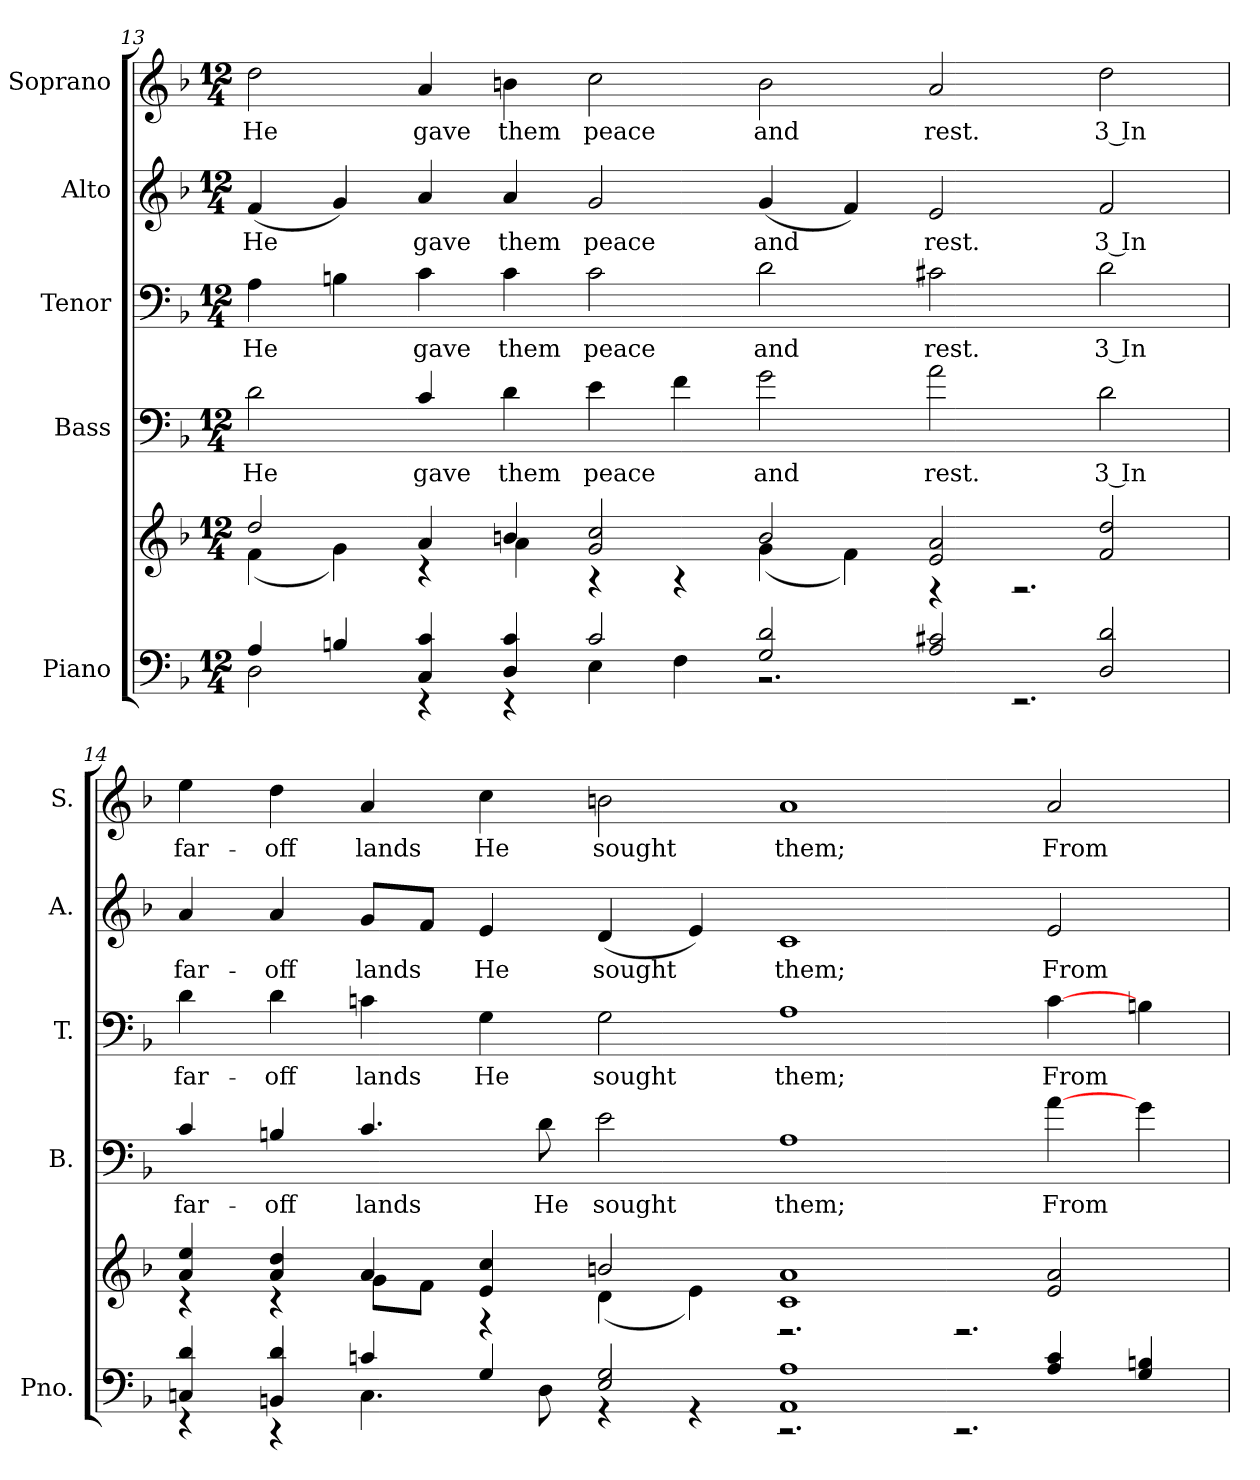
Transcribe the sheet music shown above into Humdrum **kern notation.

**kern	**kern	**kern	**text	**kern	**text	**kern	**text	**kern	**text
*part5	*part5	*part4	*part4	*part3	*part3	*part2	*part2	*part1	*part1
*staff6	*staff5	*staff4	*staff4	*staff3	*staff3	*staff2	*staff2	*staff1	*staff1
*I"Piano	*	*I"Bass	*	*I"Tenor	*	*I"Alto	*	*I"Soprano	*
*I'Pno.	*	*I'B.	*	*I'T.	*	*I'A.	*	*I'S.	*
!!LO:PB:g=z
*clefF4	*clefG2	*clefF4	*	*clefF4	*	*clefG2	*	*clefG2	*
*	*	*ITrd7c12	*	*	*	*	*	*	*
*k[b-]	*k[b-]	*k[b-]	*	*k[b-]	*	*k[b-]	*	*k[b-]	*
*F:	*F:	*F:	*	*F:	*	*F:	*	*F:	*
*M12/4	*M12/4	*M12/4	*	*M12/4	*	*M12/4	*	*M12/4	*
=13	=13	=13	=13	=13	=13	=13	=13	=13	=13
*^	*^	*	*	*	*	*	*	*	*
!	!	!	!	!	!LO:LY:b:color=#000000	!	!	!	!	!	!
!	!	!	!	!	!	!	!LO:LY:b:color=#000000	!	!	!	!
!	!	!	!	!	!	!	!	!	!LO:LY:b:color=#000000	!	!
!	!	!	!	!	!	!	!	!	!	!	!LO:LY:b:color=#000000
4Ai/	2Di\	2ddi/	(4fi\	2Di\	He	4Ai\	He	(4fi/	He	2ddi\	He
4Bni/	.	.	4gi\)	.	.	4Bni\	.	4gi/)	.	.	.
!	!	!	!	!	!LO:LY:b:color=#000000	!	!	!	!	!	!
!	!	!	!	!	!	!	!LO:LY:b:color=#000000	!	!	!	!
!	!	!	!	!	!	!	!	!	!LO:LY:b:color=#000000	!	!
!	!	!	!	!	!	!	!	!	!	!	!LO:LY:b:color=#000000
4Ci/ 4ci	4r	4ai/	4r	4Ci/	gave	4ci\	gave	4ai/	gave	4ai/	gave
!	!	!	!	!	!LO:LY:b:color=#000000	!	!	!	!	!	!
!	!	!	!	!	!	!	!LO:LY:b:color=#000000	!	!	!	!
!	!	!	!	!	!	!	!	!	!LO:LY:b:color=#000000	!	!
!	!	!	!	!	!	!	!	!	!	!	!LO:LY:b:color=#000000
4Di/ 4ci	4r	4bni/	4ai\	4Di\	them	4ci\	them	4ai/	them	4bni\	them
!	!	!	!	!	!LO:LY:b:color=#000000	!	!	!	!	!	!
!	!	!	!	!	!	!	!LO:LY:b:color=#000000	!	!	!	!
!	!	!	!	!	!	!	!	!	!LO:LY:b:color=#000000	!	!
!	!	!	!	!	!	!	!	!	!	!	!LO:LY:b:color=#000000
2ci/	4Ei\	2gi/ 2cci	4r	4Ei\	peace	2ci\	peace	2gi/	peace	2cci\	peace
.	4Fi\	.	4r	4Fi\	.	.	.	.	.	.	.
!	!	!	!	!	!LO:LY:b:color=#000000	!	!	!	!	!	!
!	!	!	!	!	!	!	!LO:LY:b:color=#000000	!	!	!	!
!	!	!	!	!	!	!	!	!	!LO:LY:b:color=#000000	!	!
!	!	!	!	!	!	!	!	!	!	!	!LO:LY:b:color=#000000
2Gi/ 2di	2.r	2bi/	(4gi\	2Gi\	and	2di\	and	(4gi/	and	2bi\	and
.	.	.	4fi\)	.	.	.	.	4fi/)	.	.	.
!	!	!	!	!	!LO:LY:b:color=#000000	!	!	!	!	!	!
!	!	!	!	!	!	!	!LO:LY:b:color=#000000	!	!	!	!
!	!	!	!	!	!	!	!	!	!LO:LY:b:color=#000000	!	!
!	!	!	!	!	!	!	!	!	!	!	!LO:LY:b:color=#000000
2Ai/ 2c#Xi	.	2ei/ 2ai	4r	2Ai\	rest.	2c#Xi\	rest.	2ei/	rest.	2ai/	rest.
.	2.r	.	2.r	.	.	.	.	.	.	.	.
!	!	!	!	!	!LO:LY:b:color=#000000	!	!	!	!	!	!
!	!	!	!	!	!	!	!LO:LY:b:color=#000000	!	!	!	!
!	!	!	!	!	!	!	!	!	!LO:LY:b:color=#000000	!	!
!	!	!	!	!	!	!	!	!	!	!	!LO:LY:b:color=#000000
2Di/ 2di	.	2fi/ 2ddi	.	2Di\	3 In	2di\	3 In	2fi/	3 In	2ddi\	3 In
!!LO:PB:g=z
=14	=14	=14	=14	=14	=14	=14	=14	=14	=14	=14	=14
!	!	!	!	!	!LO:LY:b:color=#000000	!	!	!	!	!	!
!	!	!	!	!	!	!	!LO:LY:b:color=#000000	!	!	!	!
!	!	!	!	!	!	!	!	!	!LO:LY:b:color=#000000	!	!
!	!	!	!	!	!	!	!	!	!	!	!LO:LY:b:color=#000000
4Cni/ 4di	4r	4ai/ 4eei	4r	4Ci/	far-	4di\	far-	4ai/	far-	4eei\	far-
!	!	!	!	!	!LO:LY:b:color=#000000	!	!	!	!	!	!
!	!	!	!	!	!	!	!LO:LY:b:color=#000000	!	!	!	!
!	!	!	!	!	!	!	!	!	!LO:LY:b:color=#000000	!	!
!	!	!	!	!	!	!	!	!	!	!	!LO:LY:b:color=#000000
4BBni/ 4di	4r	4ai/ 4ddi	4r	4BBni/	-off	4di\	-off	4ai/	-off	4ddi\	-off
!	!	!	!	!	!LO:LY:b:color=#000000	!	!	!	!	!	!
!	!	!	!	!	!	!	!LO:LY:b:color=#000000	!	!	!	!
!	!	!	!	!	!	!	!	!	!LO:LY:b:color=#000000	!	!
!	!	!	!	!	!	!	!	!	!	!	!LO:LY:b:color=#000000
4cni/	4.Ci\	4ai/	8gi\L	4.Ci/	lands	4cni\	lands	8gi/L	lands	4ai/	lands
.	.	.	8fi\J	.	.	.	.	8fi/J	.	.	.
!	!	!	!	!	!	!	!LO:LY:b:color=#000000	!	!	!	!
!	!	!	!	!	!	!	!	!	!LO:LY:b:color=#000000	!	!
!	!	!	!	!	!	!	!	!	!	!	!LO:LY:b:color=#000000
4Gi/	.	4ei/ 4cci	4r	.	.	4Gi\	He	4ei/	He	4cci\	He
!	!	!	!	!	!LO:LY:b:color=#000000	!	!	!	!	!	!
.	8Di\	.	.	8Di\	He	.	.	.	.	.	.
!	!	!	!	!	!LO:LY:b:color=#000000	!	!	!	!	!	!
!	!	!	!	!	!	!	!LO:LY:b:color=#000000	!	!	!	!
!	!	!	!	!	!	!	!	!	!LO:LY:b:color=#000000	!	!
!	!	!	!	!	!	!	!	!	!	!	!LO:LY:b:color=#000000
2Ei/ 2Gi	4r	2bni/	(4di\	2Ei\	sought	2Gi\	sought	(4di/	sought	2bni\	sought
.	4r	.	4ei\)	.	.	.	.	4ei/)	.	.	.
!	!	!	!	!	!LO:LY:b:color=#000000	!	!	!	!	!	!
!	!	!	!	!	!	!	!LO:LY:b:color=#000000	!	!	!	!
!	!	!	!	!	!	!	!	!	!LO:LY:b:color=#000000	!	!
!	!	!	!	!	!	!	!	!	!	!	!LO:LY:b:color=#000000
1AAi 1Ai	2.r	1ci 1ai	2.r	1AAi	them;	1Ai	them;	1ci	them;	1ai	them;
.	2.r	.	2.r	.	.	.	.	.	.	.	.
!	!	!	!	!	!LO:LY:b:color=#000000	!	!	!	!	!	!
!	!	!	!	!	!	!	!LO:LY:b:color=#000000	!	!	!	!
!	!	!	!	!	!	!	!	!	!LO:LY:b:color=#000000	!	!
!	!	!	!	!	!	!	!	!	!	!	!LO:LY:b:color=#000000
4Ai/ 4ci	.	2ei/ 2ai	.	[>4Ai\	From	[>4ci\	From	2ei/	From	2ai/	From
4Gi/ 4Bni	.	.	.	4Gi\	.	4Bni\	.	.	.	.	.
*v	*v	*	*	*	*	*	*	*	*	*	*
*	*v	*v	*	*	*	*	*	*	*	*
=	=	=	=	=	=	=	=	=	=
*-	*-	*-	*-	*-	*-	*-	*-	*-	*-
